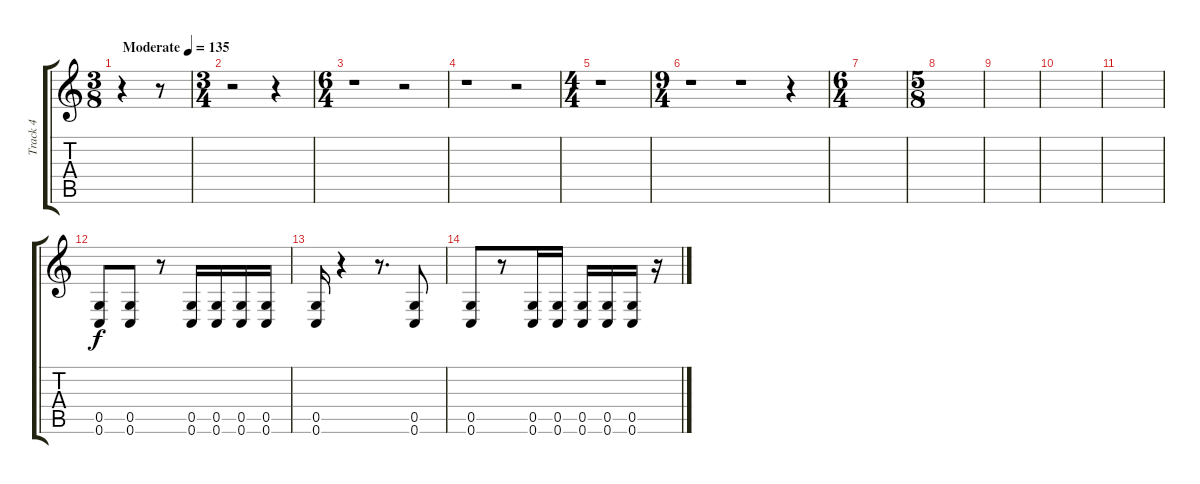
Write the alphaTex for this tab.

\track ("Track 4" "Track 4") {instrument distortionguitar}
\staff {score tabs}
\tuning (D4 A3 F3 C3 G2 C2) {hide}
\ts (3 8)
\tempo (135 "Moderate")
\clef g2
\ks c
r.4{dy f instrument distortionguitar} r.8 |
\ts (3 4)
r.2 r.4 |
\ts (6 4)
r.1 r.2 |
r.1 r.2 |
\ts (4 4)
r.1 |
\ts (9 4)
r.1 r.1 r.4 |
\ts (6 4)
|
\ts (5 8)
|
|
|
|
(0.5 0.6).8 (0.5 0.6).8 r.8 (0.5 0.6).16 (0.5 0.6).16 (0.5 0.6).16 (0.5 0.6).16 |
(0.5 0.6).16 r.4 r.8{d} (0.5 0.6).8 |
(0.5 0.6).8 r.8 (0.5 0.6).16 (0.5 0.6).16 (0.5 0.6).16 (0.5 0.6).16 (0.5 0.6).16 r.16
